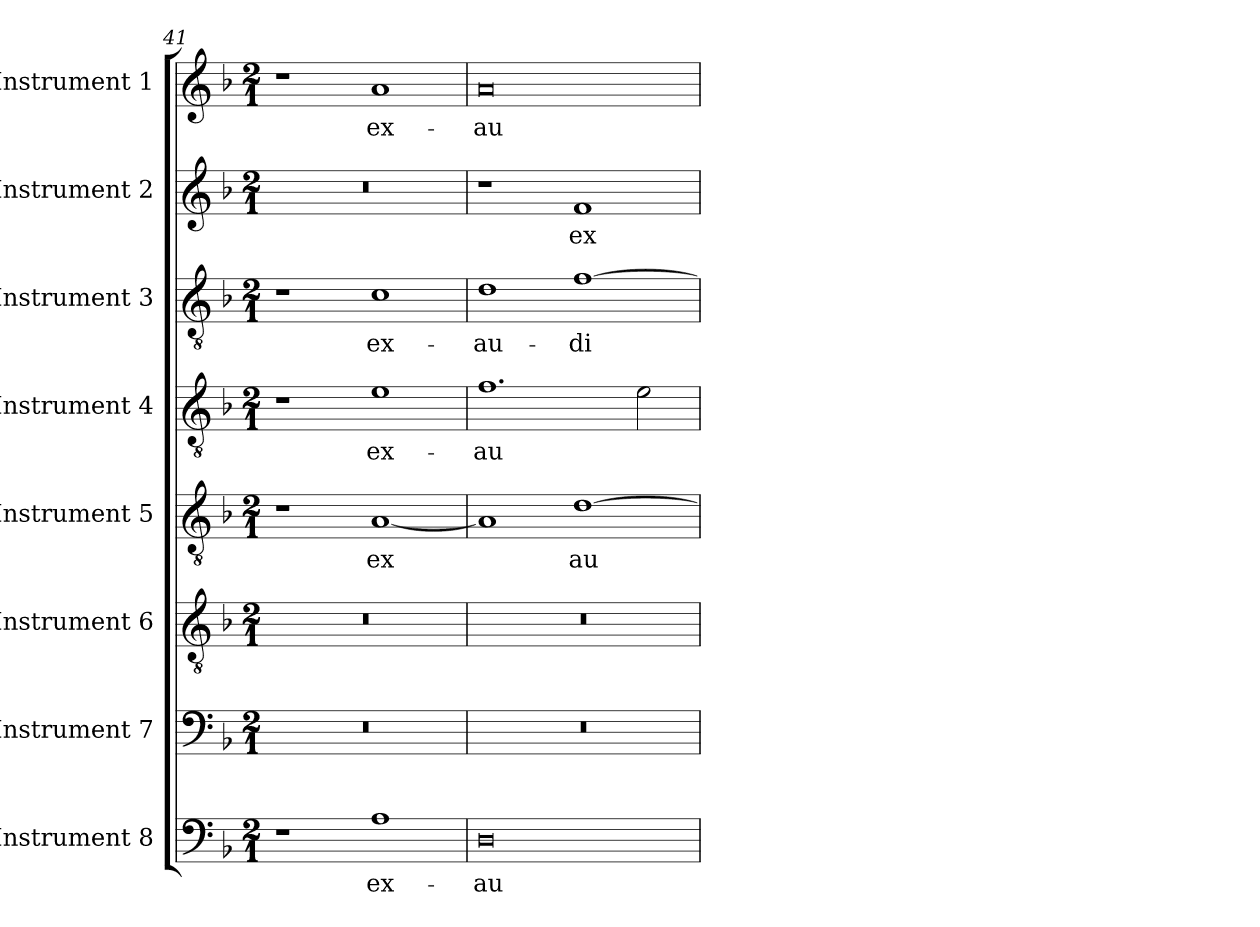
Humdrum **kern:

**kern	**text	**kern	**kern	**kern	**text	**kern	**text	**kern	**text	**kern	**text	**kern	**text
*part8	*part8	*part7	*part6	*part5	*part5	*part4	*part4	*part3	*part3	*part2	*part2	*part1	*part1
*staff8	*staff8	*staff7	*staff6	*staff5	*staff5	*staff4	*staff4	*staff3	*staff3	*staff2	*staff2	*staff1	*staff1
*I"Instrument 8	*	*I"Instrument 7	*I"Instrument 6	*I"Instrument 5	*	*I"Instrument 4	*	*I"Instrument 3	*	*I"Instrument 2	*	*I"Instrument 1	*
*clefF4	*	*clefF4	*clefGv2	*clefGv2	*	*clefGv2	*	*clefGv2	*	*clefG2	*	*clefG2	*
*k[b-]	*	*k[b-]	*k[b-]	*k[b-]	*	*k[b-]	*	*k[b-]	*	*k[b-]	*	*k[b-]	*
*F:	*	*F:	*F:	*F:	*	*F:	*	*F:	*	*F:	*	*F:	*
*M2/1	*	*M2/1	*M2/1	*M2/1	*	*M2/1	*	*M2/1	*	*M2/1	*	*M2/1	*
=41	=41	=41	=41	=41	=41	=41	=41	=41	=41	=41	=41	=41	=41
1r	.	0r	0r	1r	.	1r	.	1r	.	0r	.	1r	.
!	!LO:LY:b:cj	!	!	!	!LO:LY:b:cj	!	!LO:LY:b:cj	!	!LO:LY:b:cj	!	!	!	!LO:LY:b:cj
1A	ex-	.	.	[<1A	ex-	1e	ex-	1c	ex-	.	.	1a	ex-
=42	=42	=42	=42	=42	=42	=42	=42	=42	=42	=42	=42	=42	=42
!	!LO:LY:b:cj	!	!	!	!LO:LY:b:cj	!	!LO:LY:b:cj	!	!LO:LY:b:cj	!	!	!	!LO:LY:b:cj
0D	-au-	0r	0r	1A]	--	1.f	-au-	1d	-au-	1r	.	0a	-au-
!	!	!	!	!	!LO:LY:b:cj	!	!	!	!LO:LY:b:cj	!	!LO:LY:b:cj	!	!
.	.	.	.	[<1d	-au-	.	.	[<1f	-di	1f	ex-	.	.
!	!	!	!	!	!	!	!LO:LY:b:cj	!	!	!	!	!	!
.	.	.	.	.	.	2e\	--	.	.	.	.	.	.
=	=	=	=	=	=	=	=	=	=	=	=	=	=
*-	*-	*-	*-	*-	*-	*-	*-	*-	*-	*-	*-	*-	*-
